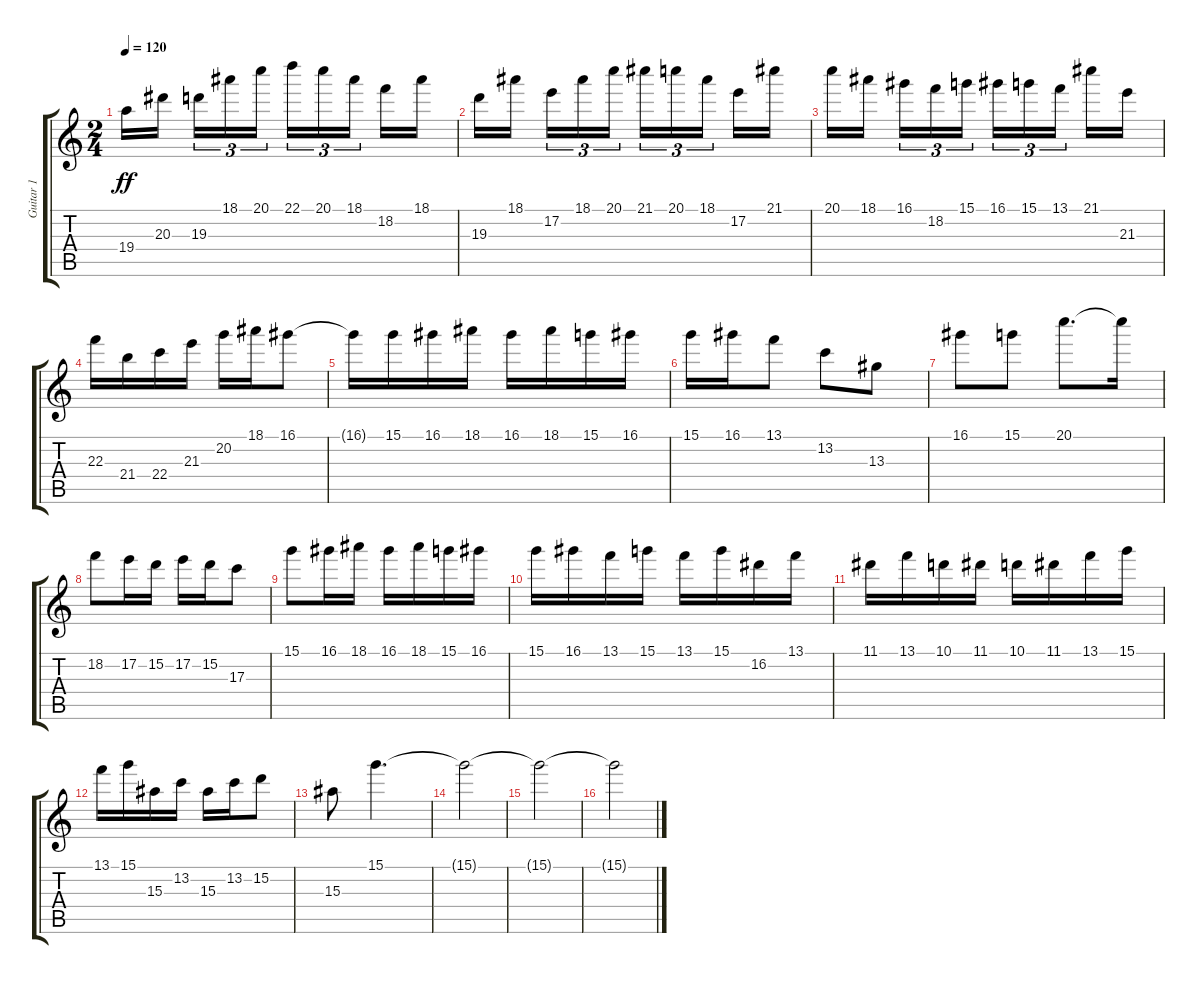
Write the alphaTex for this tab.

\track ("Guitar 1" "Guitar 1") {instrument distortionguitar}
\staff {score tabs}
\tuning (E4 B3 G3 D3 A2 E2) {hide}
\ts (2 4)
\tempo 120
\clef g2
\ks c
19.4.16{dy ff} 20.3.16{beam splitsecondary} 19.3.16{tu (3 2)} 18.1.16{tu (3 2)} 20.1.16{tu (3 2)} 22.1.16{tu (3 2)} 20.1.16{tu (3 2)} 18.1.16{tu (3 2) beam splitsecondary} 18.2.16 18.1.16 |
19.3.16 18.1.16{beam splitsecondary} 17.2.16{tu (3 2)} 18.1.16{tu (3 2)} 20.1.16{tu (3 2)} 21.1.16{tu (3 2)} 20.1.16{tu (3 2)} 18.1.16{tu (3 2) beam splitsecondary} 17.2.16 21.1.16 |
20.1.16 18.1.16{beam splitsecondary} 16.1.16{tu (3 2)} 18.2.16{tu (3 2)} 15.1.16{tu (3 2)} 16.1.16{tu (3 2)} 15.1.16{tu (3 2)} 13.1.16{tu (3 2) beam splitsecondary} 21.1.16 21.3.16 |
22.3.16 21.4.16 22.4.16 21.3.16 20.2.16 18.1.16 16.1.8 |
16.1{t}.16 15.1.16 16.1.16 18.1.16 16.1.16 18.1.16 15.1.16 16.1.16 |
15.1.16 16.1.16 13.1.8 13.2.8 13.3.8 |
16.1.8 15.1.8 20.1.8{d} 20.1{t}.16 |
18.2.8 17.2.16 15.2.16 17.2.16 15.2.16 17.3.8 |
15.1.8 16.1.16 18.1.16 16.1.16 18.1.16 15.1.16 16.1.16 |
15.1.16 16.1.16 13.1.16 15.1.16 13.1.16 15.1.16 16.2.16 13.1.16 |
11.1.16 13.1.16 10.1.16 11.1.16 10.1.16 11.1.16 13.1.16 15.1.16 |
13.1.16 15.1.16 15.3.16 13.2.16 15.3.16 13.2.16 15.2.8 |
15.3.8 15.1.4{d} |
15.1{t}.2 |
15.1{t}.2 |
15.1{t}.2
